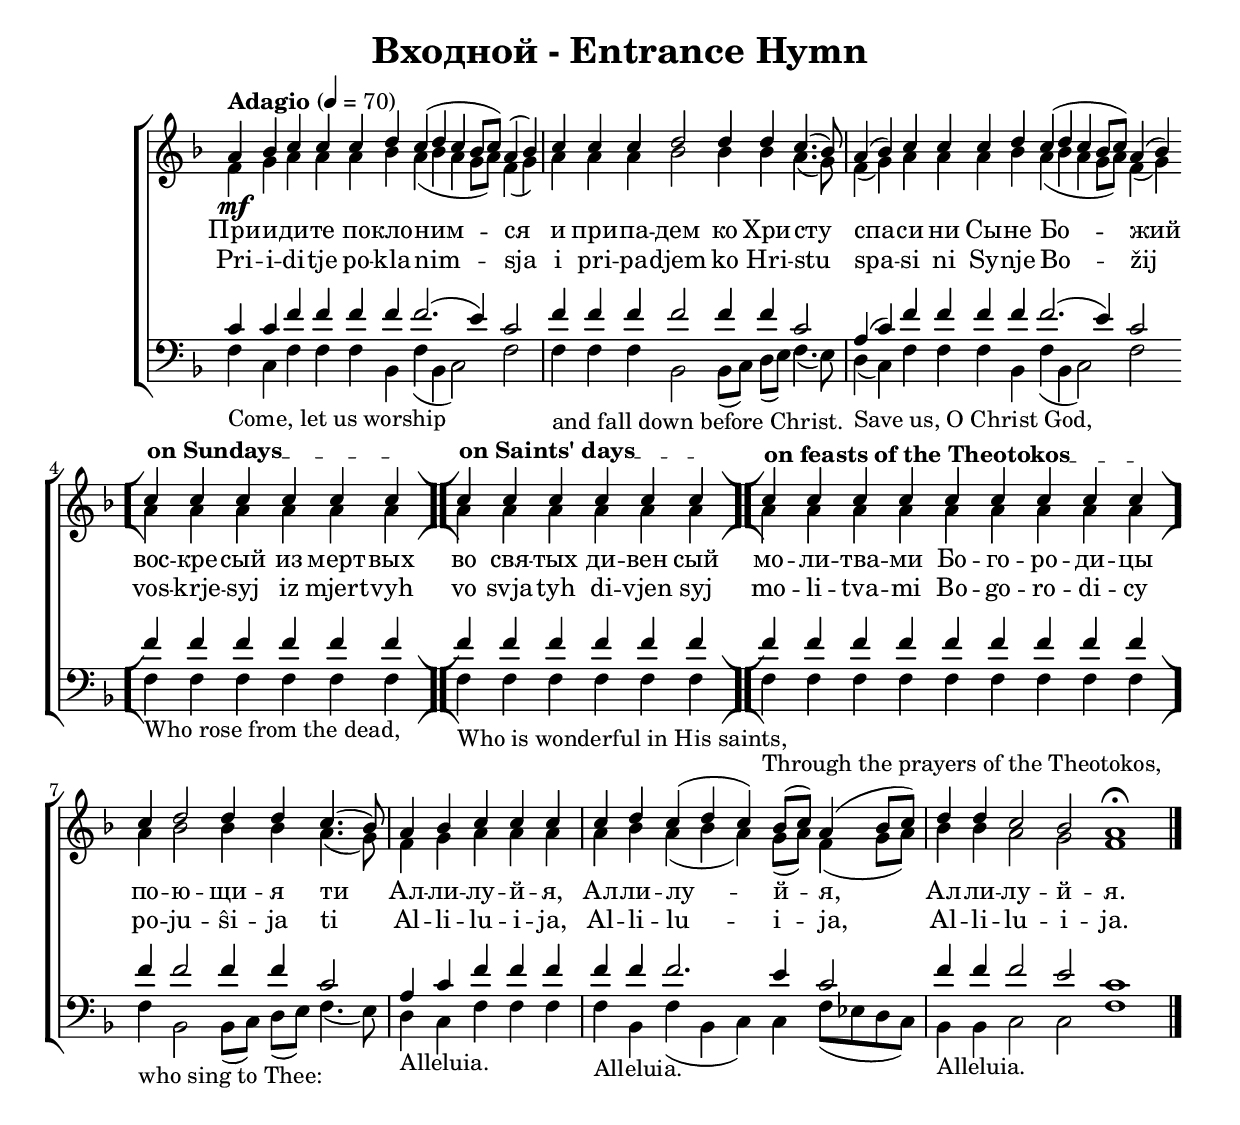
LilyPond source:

\version "2.18.2"

global = {
	\key f \major 
	\tempo Adagio 4 = 70
}

\header {
	title = "Входной - Entrance Hymn"
	composer = ""
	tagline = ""
}

Cyrillic = \lyricmode {
	При -- и -- ди -- те по -- кло -- ним -- ся и при -- па -- дем ко Хри -- сту спа -- си ни Сы -- не Бо -- жий
	вос -- кре -- сый из мерт -- вых
	во свя -- тых ди -- вен сый
	мо -- ли -- тва -- ми Бо -- го -- ро -- ди -- цы
	по -- ю -- щи -- я ти
	Ал -- ли -- лу -- й -- я,
	Ал -- ли -- лу -- й -- я,
	Ал -- ли -- лу -- й -- я.
}

Latin = \lyricmode {
	Pri -- i -- di -- tje po -- kla -- nim -- sja i pri -- pa -- djem ko Hri -- stu spa -- si ni Sy -- nje Bo -- žij
	vos -- krje -- syj iz mjert -- vyh
	vo svja -- tyh di -- vjen syj
	mo -- li -- tva -- mi Bo -- go -- ro -- di -- cy
	po -- ju -- ŝi -- ja ti
	Al -- li -- lu -- i -- ja,
	Al -- li -- lu -- i -- ja,
	Al -- li -- lu -- i -- ja.
}

sopMusic = \relative {
	\time 12/4 a'4\mf bes c c c d c (d c bes8 [c]) a4 (bes) |
	\time 9/4 c c c d2 d4 d c4. (bes8) |
	\time 12/4 a4 (bes) c c c d c (d c bes8 [c]) a4 (bes) 

	\defineBarLine "[" #'("" "[" "")
	\defineBarLine "]" #'("]" "" "")
	\defineBarLine "][" #'("" "][" "")

	\break
	\bar "["
	\once \override TextSpanner.bound-details.left.text = \markup { \upright \bold {on Sundays} }
	\time 6/4 c4\startTextSpan c c c c c\stopTextSpan \bar "][" \noBreak
	\once \override TextSpanner.bound-details.left.text = \markup { \upright \bold {on Saints' days} }
	\time 6/4 c4\startTextSpan c c c c c\stopTextSpan \bar "][" \noBreak
	\once \override TextSpanner.bound-details.left.text = \markup { \upright \bold {on feasts of the Theotokos} }
	\time 9/4 c4\startTextSpan c c c c c c c c\stopTextSpan \bar "]"
	\break

	\time 7/4 c4 d2 d4 d c4. (bes8) |
	\time 5/4 a4 bes c c c |
	\time 8/4 c d c (d c) bes8 [(c)] a4 (bes8 [c]) |
	\time 10/4 d4 d c2 bes a1 \fermata \bar "|."
}

altoMusic = \relative {
	f'4 g a a a bes a (bes a g8 [a]) f4 (g) |
	a a a bes2 bes4 bes a4. (g8) |
	f4 (g) a a a bes a (bes a g8 [a]) f4 (g) |

	a4 a a a a a |
	a4 a a a a a |
	a4 a a a a a a a a |

	a4 bes2 bes4 bes a4. (g8) |
	f4 g a a a |
	a bes a (bes a) g8 [(a)] f4 (g8 [a]) |
	bes4 bes a2 g f1
}

tenorMusic = \relative {
	c'4 c f f f f f2. (e4) c2 |
	f4 f f f2 f4 f c2 |
	a4( c) f f f f f2. (e4) c2 |

	f4 f f f f f |
	f4 f f f f f |
	f4 f f f f f f f f |

	f4 f2 f4 f4 c2 |
	a4 c f f f | 
	f f f2. e4 c2 |
	f4 f f2 e c1
}

bassMusic = \relative {
	f4_\markup{Come, let us worship} c f f f bes, f' (bes, c2) f |
	f4_\markup{and fall down before Christ.} f f bes,2 bes8( c) d( e) f4.( e8) |
	%f4_\markup{and fall down before Christ.} f f bes,2 bes4 d f4.( e8) |
	d4_\markup{Save us, O Christ God,} (c) f f f bes, f' (bes, c2) f |

	f4_\markup{Who rose from the dead,} f f f f f |
	f4_\markup{Who is wonderful in His saints,} f f f f f |
	f4_\markup{Through the prayers of the Theotokos,} f f f f f f f f |

	%f4_\markup{who sing to Thee:} bes,2 bes4 d f4.( e8)
	f4_\markup{who sing to Thee:} bes,2 bes8( c) d( e) f4.( e8)
	d4_\markup{Alleluia.} c f f f |
	f_\markup{Alleluia.} bes, f' (bes, c) c f8 [(ees d c)] |
	bes4_\markup{Alleluia.} bes c2 c f1
}

\include "TEMPLATES_DIRECTORY/satb_notime.ily"

